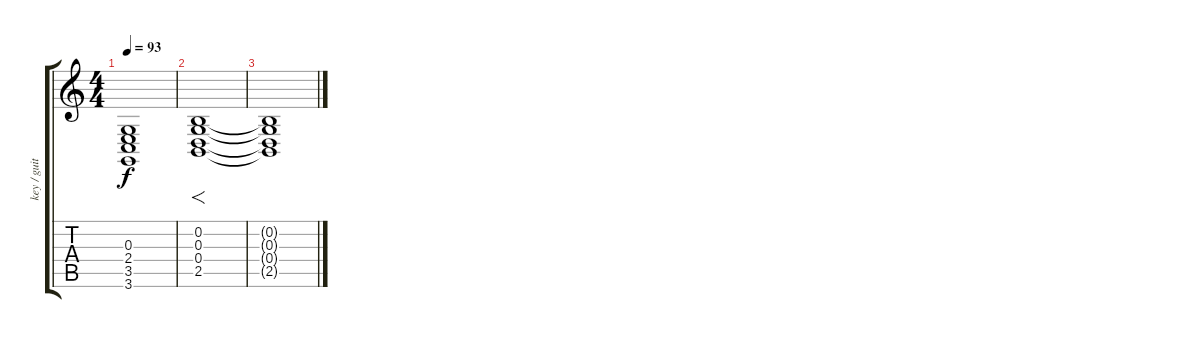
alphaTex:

\track ("key / guitar" "key / guit") {instrument drawbarorgan}
\staff {score tabs}
\tuning (E4 B3 G3 D3 A2 E2) {hide}
\ts (4 4)
\tempo 93
\clef g2
\ks c
(0.3 2.4 3.5 3.6).1{dy f} |
(0.2 0.3 0.4 2.5).1{f} |
(0.2{t} 0.3{t} 0.4{t} 2.5{t}).1
